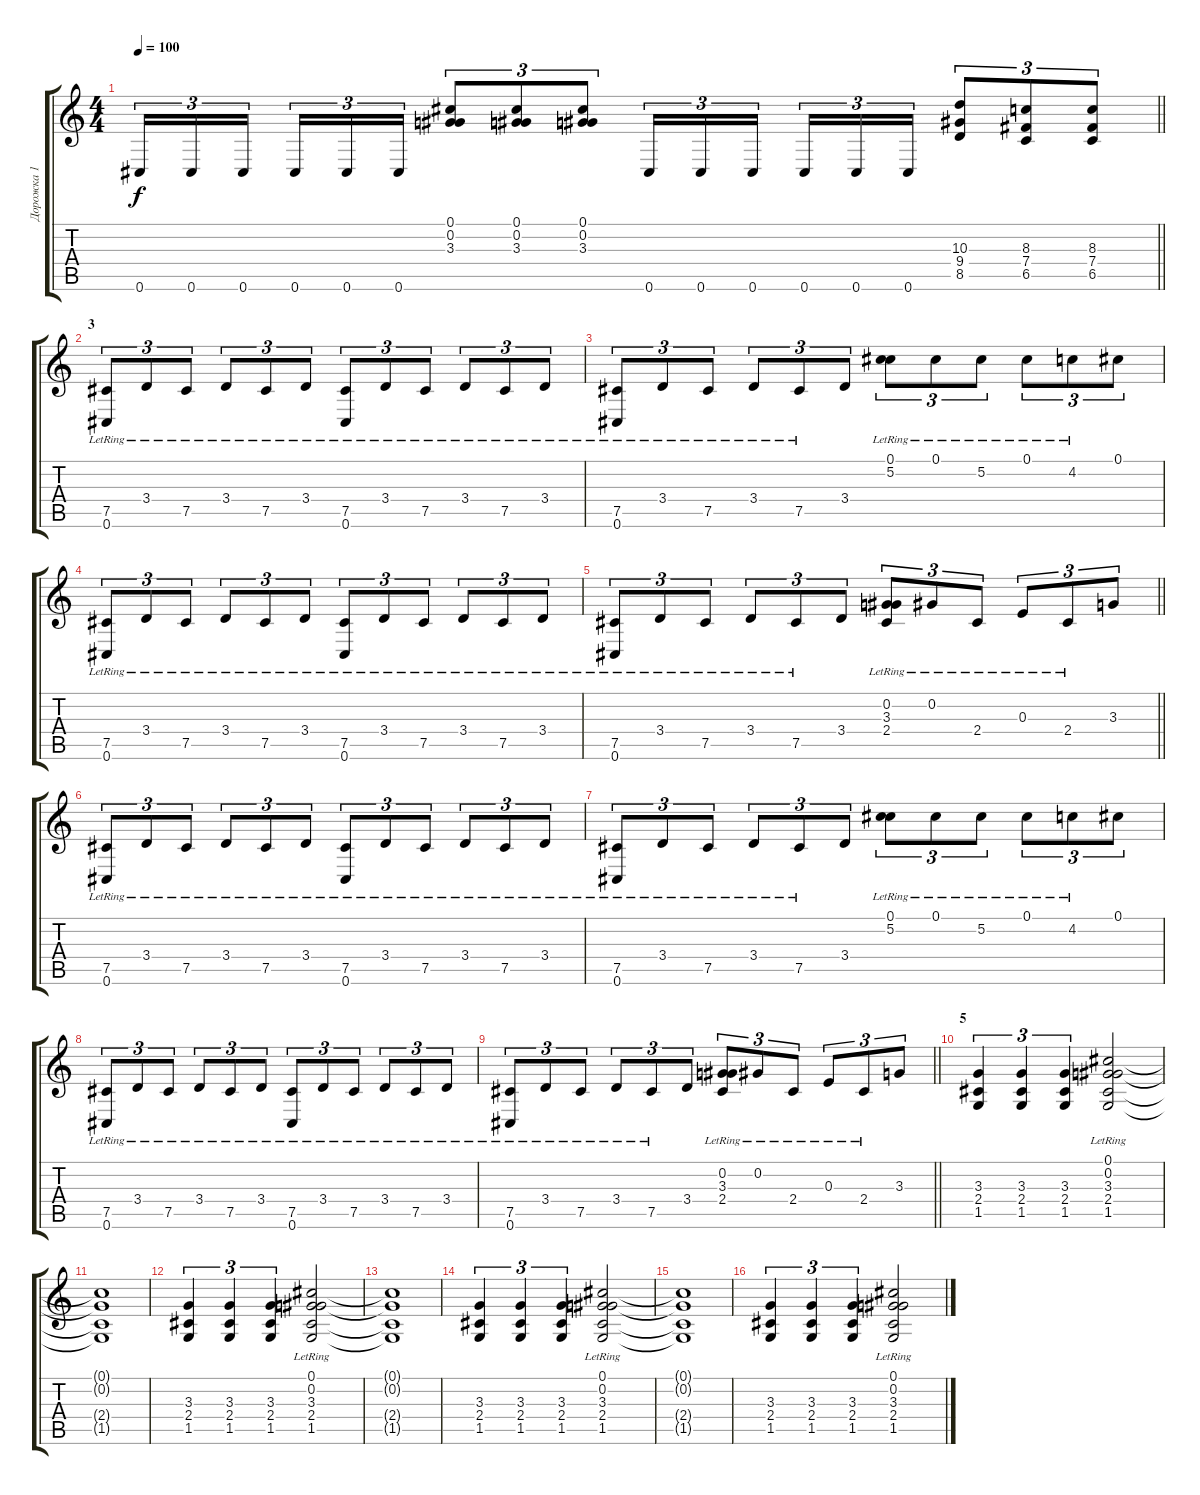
\track ("Дорожка 1" "Дорожка 1") {instrument distortionguitar}
\staff {score tabs}
\tuning (Db4 Ab3 E3 B2 Gb2 Db2) {hide}
\ts (4 4)
\tempo 100
\clef g2
\barLineRight lightlight
\ks c
0.6.16{tu (3 2) dy f} 0.6.16{tu (3 2)} 0.6.16{tu (3 2) beam splitsecondary} 0.6.16{tu (3 2)} 0.6.16{tu (3 2)} 0.6.16{tu (3 2)} (0.1 0.2 3.3).8{tu (3 2)} (0.1 0.2 3.3).8{tu (3 2)} (0.1 0.2 3.3).8{tu (3 2)} 0.6.16{tu (3 2)} 0.6.16{tu (3 2)} 0.6.16{tu (3 2) beam splitsecondary} 0.6.16{tu (3 2)} 0.6.16{tu (3 2)} 0.6.16{tu (3 2)} (10.3 9.4 8.5).8{tu (3 2)} (8.3 7.4 6.5).8{tu (3 2)} (8.3 7.4 6.5).8{tu (3 2)} |
\section ("" "3")
(7.5 0.6{lr}).8{tu (3 2)} 3.4{lr}.8{tu (3 2)} 7.5{lr}.8{tu (3 2)} 3.4{lr}.8{tu (3 2)} 7.5{lr}.8{tu (3 2)} 3.4{lr}.8{tu (3 2)} (7.5{lr} 0.6{lr}).8{tu (3 2)} 3.4{lr}.8{tu (3 2)} 7.5{lr}.8{tu (3 2)} 3.4{lr}.8{tu (3 2)} 7.5{lr}.8{tu (3 2)} 3.4{lr}.8{tu (3 2)} |
(7.5 0.6{lr}).8{tu (3 2)} 3.4{lr}.8{tu (3 2)} 7.5{lr}.8{tu (3 2)} 3.4{lr}.8{tu (3 2)} 7.5{lr}.8{tu (3 2)} 3.4.8{tu (3 2)} (0.1{lr} 5.2{lr}).8{tu (3 2)} 0.1{lr}.8{tu (3 2)} 5.2{lr}.8{tu (3 2)} 0.1{lr}.8{tu (3 2)} 4.2{lr}.8{tu (3 2)} 0.1.8{tu (3 2)} |
(7.5 0.6{lr}).8{tu (3 2)} 3.4{lr}.8{tu (3 2)} 7.5{lr}.8{tu (3 2)} 3.4{lr}.8{tu (3 2)} 7.5{lr}.8{tu (3 2)} 3.4{lr}.8{tu (3 2)} (7.5{lr} 0.6{lr}).8{tu (3 2)} 3.4{lr}.8{tu (3 2)} 7.5{lr}.8{tu (3 2)} 3.4{lr}.8{tu (3 2)} 7.5{lr}.8{tu (3 2)} 3.4{lr}.8{tu (3 2)} |
\barLineRight lightlight
(7.5 0.6{lr}).8{tu (3 2)} 3.4{lr}.8{tu (3 2)} 7.5{lr}.8{tu (3 2)} 3.4{lr}.8{tu (3 2)} 7.5{lr}.8{tu (3 2)} 3.4.8{tu (3 2)} (0.2 3.3{lr} 2.4{lr}).8{tu (3 2)} 0.2{lr}.8{tu (3 2)} 2.4{lr}.8{tu (3 2)} 0.3{lr}.8{tu (3 2)} 2.4{lr}.8{tu (3 2)} 3.3.8{tu (3 2)} |
(7.5 0.6{lr}).8{tu (3 2)} 3.4{lr}.8{tu (3 2)} 7.5{lr}.8{tu (3 2)} 3.4{lr}.8{tu (3 2)} 7.5{lr}.8{tu (3 2)} 3.4{lr}.8{tu (3 2)} (7.5{lr} 0.6{lr}).8{tu (3 2)} 3.4{lr}.8{tu (3 2)} 7.5{lr}.8{tu (3 2)} 3.4{lr}.8{tu (3 2)} 7.5{lr}.8{tu (3 2)} 3.4{lr}.8{tu (3 2)} |
(7.5 0.6{lr}).8{tu (3 2)} 3.4{lr}.8{tu (3 2)} 7.5{lr}.8{tu (3 2)} 3.4{lr}.8{tu (3 2)} 7.5{lr}.8{tu (3 2)} 3.4.8{tu (3 2)} (0.1{lr} 5.2{lr}).8{tu (3 2)} 0.1{lr}.8{tu (3 2)} 5.2{lr}.8{tu (3 2)} 0.1{lr}.8{tu (3 2)} 4.2{lr}.8{tu (3 2)} 0.1.8{tu (3 2)} |
(7.5 0.6{lr}).8{tu (3 2)} 3.4{lr}.8{tu (3 2)} 7.5{lr}.8{tu (3 2)} 3.4{lr}.8{tu (3 2)} 7.5{lr}.8{tu (3 2)} 3.4{lr}.8{tu (3 2)} (7.5{lr} 0.6{lr}).8{tu (3 2)} 3.4{lr}.8{tu (3 2)} 7.5{lr}.8{tu (3 2)} 3.4{lr}.8{tu (3 2)} 7.5{lr}.8{tu (3 2)} 3.4{lr}.8{tu (3 2)} |
\barLineRight lightlight
(7.5 0.6{lr}).8{tu (3 2)} 3.4{lr}.8{tu (3 2)} 7.5{lr}.8{tu (3 2)} 3.4{lr}.8{tu (3 2)} 7.5{lr}.8{tu (3 2)} 3.4.8{tu (3 2)} (0.2 3.3{lr} 2.4{lr}).8{tu (3 2)} 0.2{lr}.8{tu (3 2)} 2.4{lr}.8{tu (3 2)} 0.3{lr}.8{tu (3 2)} 2.4{lr}.8{tu (3 2)} 3.3.8{tu (3 2)} |
\section ("" "5")
(3.3 2.4 1.5).4{tu (3 2)} (3.3 2.4 1.5).4{tu (3 2)} (3.3 2.4 1.5).4{tu (3 2)} (0.1 0.2 3.3 2.4 1.5{lr}).2 |
(0.1{t} 0.2{t} 2.4{t} 1.5{t}).1 |
(3.3 2.4 1.5).4{tu (3 2)} (3.3 2.4 1.5).4{tu (3 2)} (3.3 2.4 1.5).4{tu (3 2)} (0.1 0.2 3.3 2.4 1.5{lr}).2 |
(0.1{t} 0.2{t} 2.4{t} 1.5{t}).1 |
(3.3 2.4 1.5).4{tu (3 2)} (3.3 2.4 1.5).4{tu (3 2)} (3.3 2.4 1.5).4{tu (3 2)} (0.1 0.2 3.3 2.4 1.5{lr}).2 |
(0.1{t} 0.2{t} 2.4{t} 1.5{t}).1 |
(3.3 2.4 1.5).4{tu (3 2)} (3.3 2.4 1.5).4{tu (3 2)} (3.3 2.4 1.5).4{tu (3 2)} (0.1 0.2 3.3 2.4 1.5{lr}).2
